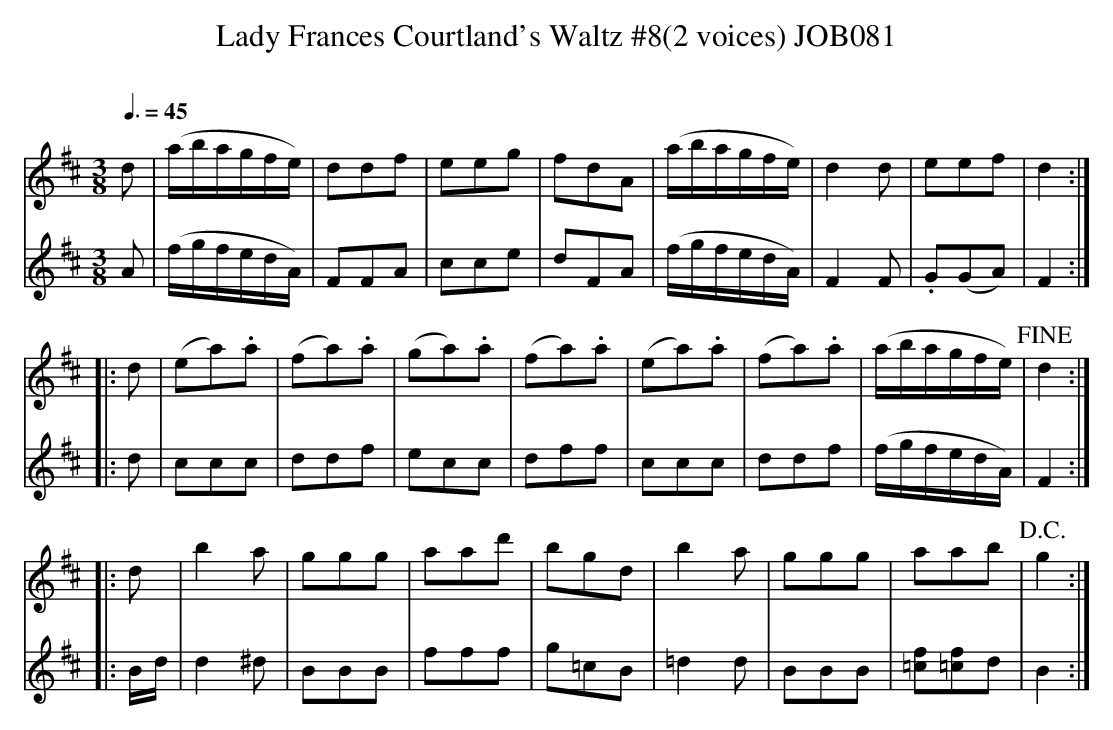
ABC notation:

X:1
T:Lady Frances Courtland's Waltz #8(2 voices) JOB081
M:3/8
L:1/8
O:
Q:3/8=45
K:D
V:1
d|(a/b/a/g/f/e/)| ddf|eeg| fdA|(a/b/a/g/f/e/)| d2d|eef| d2:|
|:d|(ea).a| (fa).a|(ga).a| (fa).a|(ea).a| (fa).a|(a/b/a/g/f/e/)| !fine!d2:|
|:d|b2a| ggg|aad'| bgd|b2a| ggg|aab| !D.C.!g2:|
V:2
A|(f/g/f/e/d/A/) |FFA|cce| dFA|(f/g/f/e/d/A/)| F2F|.G(GA)| F2:|
|:d|ccc |ddf|ecc| dff|ccc |ddf|(f/g/f/e/d/A/)| F2:|
|:B/d/|d2^d| BBB|fff| g=cB|=d2d| BBB|[f=c][f=c]d| B2:|
